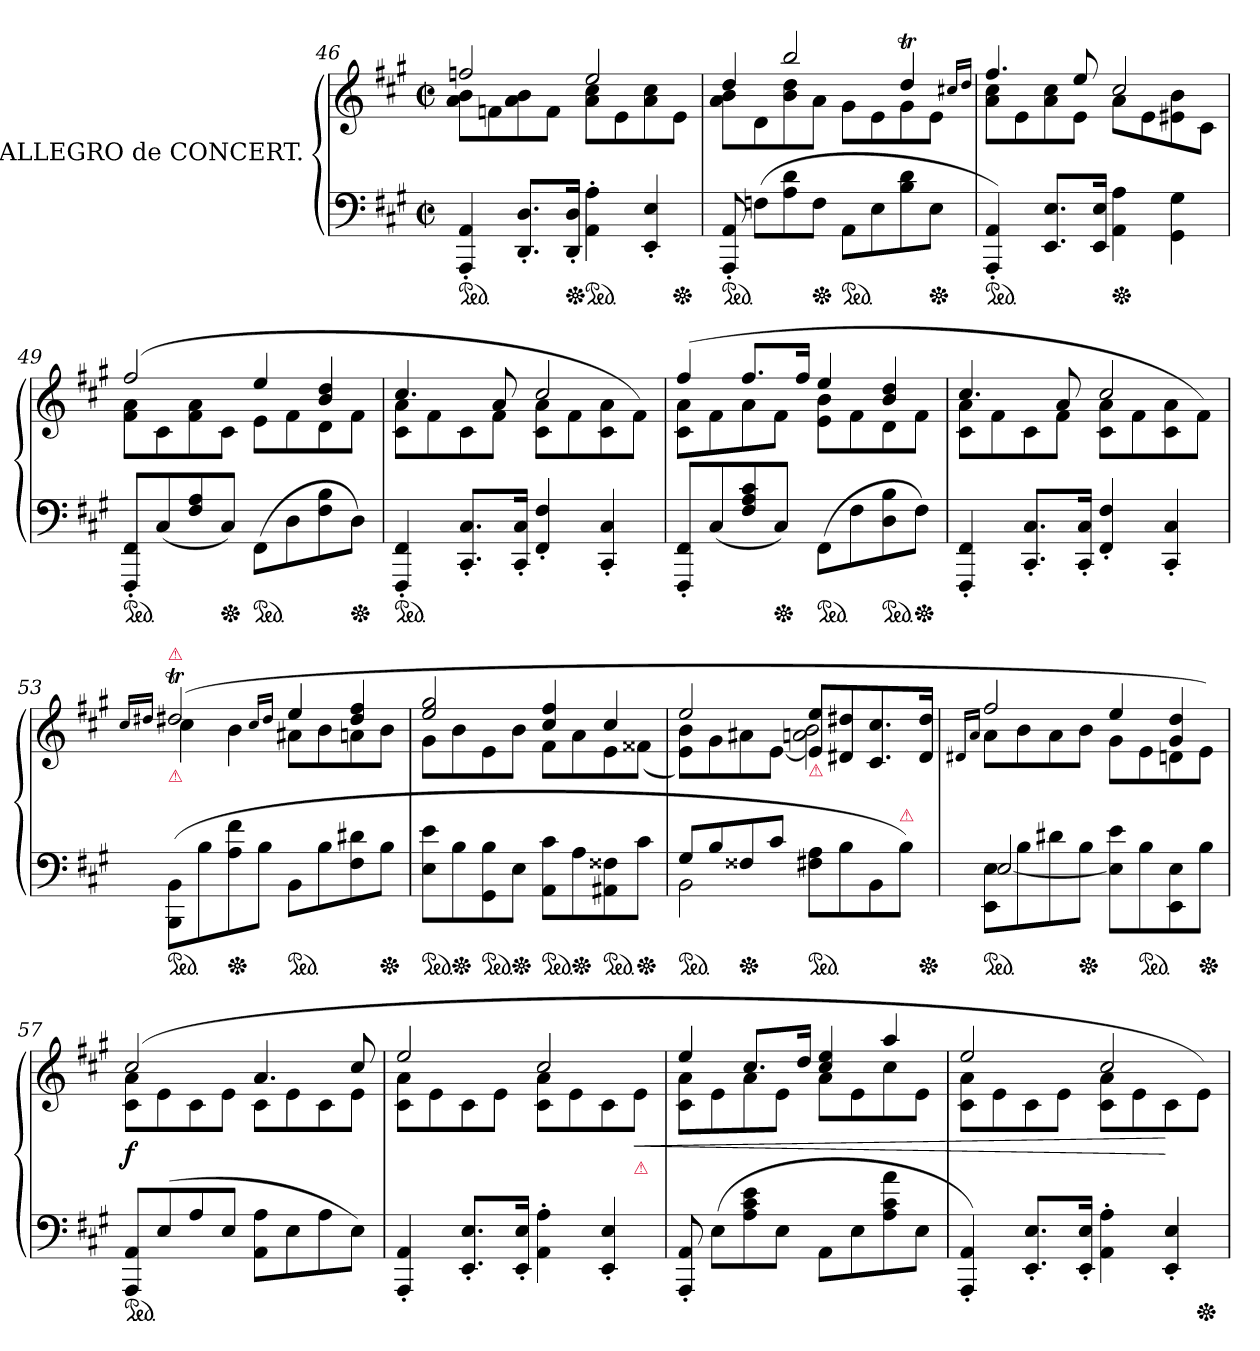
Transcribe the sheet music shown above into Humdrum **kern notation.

**kern	**kern	**dynam
*part1	*part1	*part1
*staff2	*staff1	*staff1/2
*I"ALLEGRO de CONCERT.	*	*
*clefF4	*clefG2	*
*k[f#c#g#]	*k[f#c#g#]	*
*M2/2	*M2/2	*
*met(c|)	*met(c|)	*
=46	=46	=46
*	*^	*
!LO:TX:b:color=crimson:t=⚠	!	!	!
*ped	*	*	*
4AAA' 4AA'	2ffn	8a 8bL	.
.	.	8fn	.
8.DD' 8.D'L	.	8a 8b	.
.	.	8fJ	.
*Xped	*	*	*
16DD' 16D'Jk	.	.	.
*ped	*	*	*
4AA' 4A'	2ee	8a 8cc#L	.
.	.	8e	.
4EE' 4E'	.	8a 8cc#	.
*Xped	*	*	*
.	.	8eJ	.
=47	=47	=47	=47
!LO:TX:b:color=crimson:t=⚠	!	!	!
*ped	*	*	*
8AAA' 8AA'	4dd	8a 8bL	.
(>8FnL	.	8d	.
8A 8d	2bb	8b 8dd	.
*Xped	*	*	*
8FJ	.	8aJ	.
*ped	*	*	*
8AAL	.	8g#L	.
8E	.	8e	.
8B 8d	4ddT	8g#	.
*Xped	*	*	*
8EJ	.	8eJ	.
.	16qqcc#X/LL	.	.
.	16qqddJJ	.	.
=48	=48	=48	=48
!LO:TX:b:color=crimson:t=⚠	!	!	!
*ped	*	*	*
4AAA' 4AA')	4.ff#	8a 8cc#L	.
.	.	8e	.
8.EE 8.EL	.	8a 8cc#	.
.	8ee	8eJ	.
16EE 16EJk	.	.	.
*Xped	*	*	*
4AA 4A	2cc#	8aL	.
.	.	8e	.
4GG#\ 4G#\	.	8e#X 8b	.
.	.	8c#J	.
=49	=49	=49	=49
!LO:TX:b:color=crimson:t=⚠	!	!	!
*ped	*	*	*
8FFF#' 8FF#'L	(>2ff#	8f# 8aL	.
(<8C#	.	8c#	.
8F# 8A	.	8f# 8a	.
*Xped	*	*	*
8C#J)	.	8c#J	.
*ped	*	*	*
(>8FF#\L	4ee	8eL	.
8D	.	8f#	.
8F# 8B	4b 4dd	8d	.
*Xped	*	*	*
8DJ)	.	8f#J	.
=50	=50	=50	=50
!LO:TX:b:color=crimson:t=⚠	!	!	!
*ped	*	*	*
4FFF#' 4FF#'	4.cc#	8c# 8aL	.
.	.	8f#	.
8.CC#' 8.C#'L	.	8c#	.
.	8a	8f#J	.
16CC#' 16C#'Jk	.	.	.
4FF#' 4F#'	2cc#	8c# 8aL	.
.	.	8f#	.
4CC#' 4C#'	.	8c# 8a	.
.	.	8f#J)	.
=51	=51	=51	=51
8FFF#' 8FF#'L	(>4ff#	8c# 8aL	.
(<8C#	.	8f#	.
8F# 8A 8c#	8.ff#L	8a	.
*Xped	*	*	*
8C#J)	.	8f#J	.
.	16ff#Jk	.	.
*ped	*	*	*
(>8FF#L	4ee	8e 8bL	.
8F#	.	8f#	.
*ped	*	*	*
8D 8B	4b 4dd	8d	.
*Xped	*	*	*
8F#J)	.	8f#J	.
=52	=52	=52	=52
4FFF#' 4FF#'	4.cc#	8c# 8aL	.
.	.	8f#	.
8.CC#' 8.C#'L	.	8c#	.
.	8a	8f#J	.
16CC#' 16C#'Jk	.	.	.
4FF#' 4F#'	2cc#	8c# 8aL	.
.	.	8f#	.
4CC#' 4C#'	.	8c# 8a	.
.	.	8f#J)	.
=53	=53	=53	=53
.	16qqcc#/LL	.	.
.	16qqdd#XJJ	.	.
!	!LO:TX:b:color=crimson:t=⚠	!	!
!	!LO:TX:a:color=crimson:t=⚠	!	!
!LO:TX:b:color=crimson:t=⚠	!	!	!
!LO:TX:a:color=crimson:t=⚠	!	!	!
*ped	*	*	*
(>8BBB/ 8BB/L	(>2dd#Xt	4cc#	.
8B\	.	.	.
*Xped	*	*	*
8A\ 8f#\	.	4b	.
8B\J	.	.	.
.	16qqcc#/LL	.	.
.	16qqdd#/JJ	.	.
*ped	*	*	*
8BBL	4ee	8a#XL	.
8B	.	8b	.
8F# 8d#X	4dd# 4ff#	8an	.
*Xped	*	*	*
8BJ	.	8bJ	.
=54	=54	=54	=54
*ped	*	*	*
8E 8eL	2ee 2gg#	8g#L	.
*Xped	*	*	*
8B	.	8b	.
*ped	*	*	*
8GG# 8B	.	8e	.
*Xped	*	*	*
8EJ	.	8bJ	.
*ped	*	*	*
8AA 8c#L	4cc# 4ff#	8f#L	.
*Xped	*	*	*
8A	.	8a	.
*ped	*	*	*
8AA#X 8F##X	4cc#	8e	.
*Xped	*	*	*
8c#J	.	(<8f##XJ	.
=55	=55	=55	=55
*^	*	*	*
!LO:TX:b:color=crimson:t=⚠	!	!	!	!
*ped	*	*	*	*
8G#L	2BB	2ee	8e 8bL)	.
8B	.	.	8g#	.
*Xped	*	*	*	*
8F##X	.	.	8a#X	.
8c#J	.	.	[<8eJ	.
!	!	!LO:TX:b:color=crimson:t=⚠	!	!
*ped	*	*	*	*
8F#X 8AL	2ryy	8e] 8eeL	2an 2b	.
8B	.	8d#X 8dd#X	.	.
8BB	.	8.c# 8.cc#	.	.
!LO:TX:a:color=crimson:t=⚠	!	!	!	!
8BJ)	.	.	.	.
*Xped	*	*	*	*
.	.	16d# 16dd#Jk	.	.
=56	=56	=56	=56	=56
.	.	16qqd#X/LL	.	.
.	.	16qqa/JJ	.	.
!LO:N:vis=2	!	!	!	!
*ped	*	*	*	*
8EE\ 8E\	[<2E/	2ff#	8aL	.
8B	.	.	8b	.
8d#X	.	.	8a	.
*Xped	*	*	*	*
8BJ	.	.	8bJ	.
8E]\ 8e\L	2ryy	4ee	8g#L	.
*ped	*	*	*	*
8B	.	.	8e	.
8EE 8E	.	4g# 4dd	8dn	.
*Xped	*	*	*	*
8BJ	.	.	8eJ)	.
*v	*v	*	*	*
=57	=57	=57	=57
*ped	*	*	*
8AAA 8AAL	(>2cc#	8c# 8aL	f
(>8E	.	8e	.
8A	.	8c#	.
8EJ	.	8eJ	.
8AA 8AL	4.a	8c#L	.
8E	.	8e	.
8A	.	8c#	.
8EJ)	8cc#	8eJ	.
=58	=58	=58	=58
4AAA' 4AA'	2ee	8c# 8aL	.
.	.	8e	.
8.EE' 8.E'L	.	8c#	.
.	.	8eJ	.
16EE' 16E'Jk	.	.	.
4AA' 4A'	2cc#	8c# 8aL	.
.	.	8e	.
4EE' 4E'	.	8c#	.
!	!	!LO:TX:b:Bi:color=crimson:t=⚠	!
!	!	!	!LO:HP:b
.	.	8eJ	<
=59	=59	=59	=59
8AAA' 8AA'	4ee	8c# 8aL	.
(>8EL	.	8e	.
8A 8c# 8e	8.cc#L	8a	.
8EJ	.	8eJ	.
.	16ddJk	.	.
8AAL	4cc# 4ee	8aL	.
8E	.	8e	.
8A 8c# 8a	4aa	8cc#	.
8EJ	.	8eJ	.
=60	=60	=60	=60
4AAA' 4AA')	2ee	8c# 8aL	.
.	.	8e	.
8.EE' 8.E'L	.	8c#	.
.	.	8eJ	.
16EE' 16E'Jk	.	.	.
4AA' 4A'	2cc#	8c# 8aL	.
.	.	8e	.
4EE' 4E'	.	8c#	[
*Xped	*	*	*
.	.	8eJ)	.
*	*v	*v	*
=	=	=
*-	*-	*-
